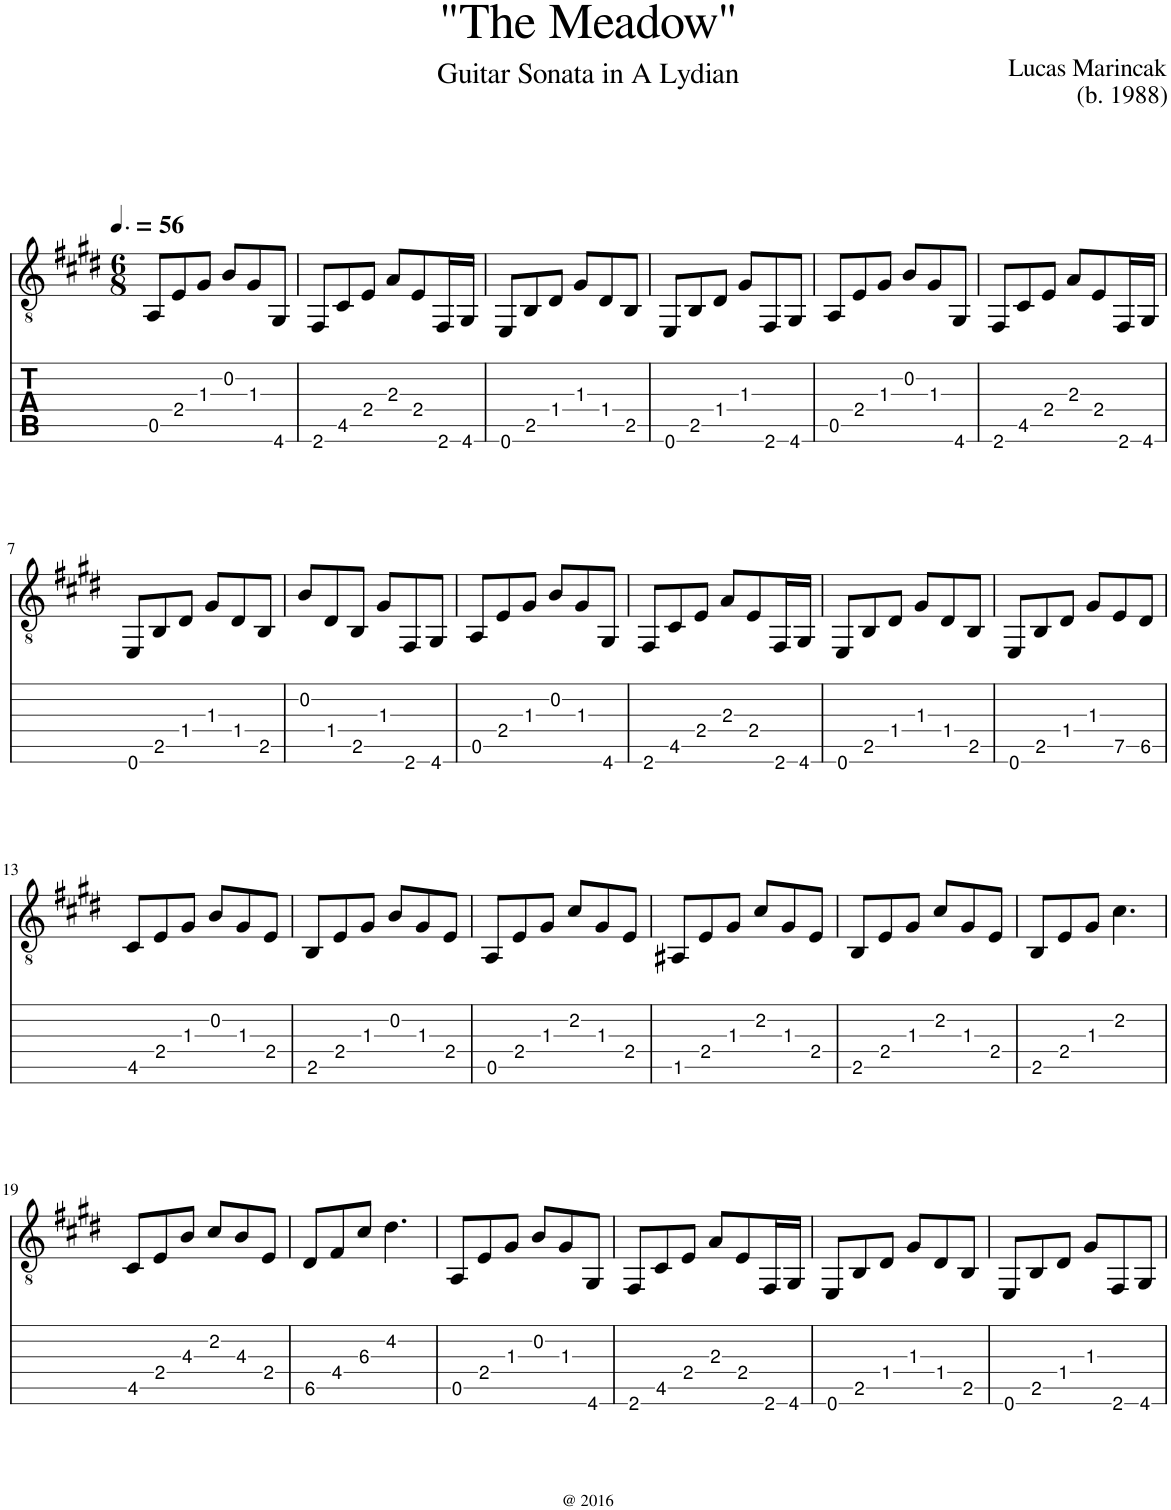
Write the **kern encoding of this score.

**kern	**kern
*part1	*part1
*staff2	*staff1
*I"Guitar	*
*I'Guit.	*
*stria6	*
*	*clefGv2
*k[f#c#g#d#]	*k[f#c#g#d#]
*M6/8	*M6/8
*MM84	*MM84
=1	=1
8AAL	8AA/L
8E	8E/
8G#J	8G#/J
8BL	8B/L
8G#	8G#/
8GG#J	8GG#/J
=2	=2
8FF#L	8FF#/L
8C#	8C#/
8EJ	8E/J
8AL	8A/L
8E	8E/
16FF#L	16FF#/L
16GG#JJ	16GG#/JJ
=3	=3
8EEL	8EE/L
8BB	8BB/
8D#J	8D#/J
8G#L	8G#/L
8D#	8D#/
8BBJ	8BB/J
=4	=4
8EEL	8EE/L
8BB	8BB/
8D#J	8D#/J
8G#L	8G#/L
8FF#	8FF#/
8GG#J	8GG#/J
=5	=5
8AAL	8AA/L
8E	8E/
8G#J	8G#/J
8BL	8B/L
8G#	8G#/
8GG#J	8GG#/J
=6	=6
8FF#L	8FF#/L
8C#	8C#/
8EJ	8E/J
8AL	8A/L
8E	8E/
16FF#L	16FF#/L
16GG#JJ	16GG#/JJ
!!LO:LB:g=z
=7	=7
8EEL	8EE/L
8BB	8BB/
8D#J	8D#/J
8G#L	8G#/L
8D#	8D#/
8BBJ	8BB/J
=8	=8
8BL	8B/L
8D#	8D#/
8BBJ	8BB/J
8G#L	8G#/L
8FF#	8FF#/
8GG#J	8GG#/J
=9	=9
8AAL	8AA/L
8E	8E/
8G#J	8G#/J
8BL	8B/L
8G#	8G#/
8GG#J	8GG#/J
=10	=10
8FF#L	8FF#/L
8C#	8C#/
8EJ	8E/J
8AL	8A/L
8E	8E/
16FF#L	16FF#/L
16GG#JJ	16GG#/JJ
=11	=11
8EEL	8EE/L
8BB	8BB/
8D#J	8D#/J
8G#L	8G#/L
8D#	8D#/
8BBJ	8BB/J
=12	=12
8EEL	8EE/L
8BB	8BB/
8D#J	8D#/J
8G#L	8G#/L
8E	8E/
8D#J	8D#/J
!!LO:LB:g=z
=13	=13
8C#L	8C#/L
8E	8E/
8G#J	8G#/J
8BL	8B/L
8G#	8G#/
8EJ	8E/J
=14	=14
8BBL	8BB/L
8E	8E/
8G#J	8G#/J
8BL	8B/L
8G#	8G#/
8EJ	8E/J
=15	=15
8AAL	8AA/L
8E	8E/
8G#J	8G#/J
8c#L	8c#/L
8G#	8G#/
8EJ	8E/J
=16	=16
8AA#L	8AA#X/L
8E	8E/
8G#J	8G#/J
8c#L	8c#/L
8G#	8G#/
8EJ	8E/J
=17	=17
8BBL	8BB/L
8E	8E/
8G#J	8G#/J
8c#L	8c#/L
8G#	8G#/
8EJ	8E/J
=18	=18
8BBL	8BB/L
8E	8E/
8G#J	8G#/J
4.c#	4.c#\
!!LO:LB:g=z
=19	=19
8C#L	8C#/L
8E	8E/
8BJ	8B/J
8c#L	8c#/L
8B	8B/
8EJ	8E/J
=20	=20
8D#L	8D#/L
8F#	8F#/
8c#J	8c#/J
4.d#	4.d#\
=21	=21
8AAL	8AA/L
8E	8E/
8G#J	8G#/J
8BL	8B/L
8G#	8G#/
8GG#J	8GG#/J
=22	=22
8FF#L	8FF#/L
8C#	8C#/
8EJ	8E/J
8AL	8A/L
8E	8E/
16FF#L	16FF#/L
16GG#JJ	16GG#/JJ
=23	=23
8EEL	8EE/L
8BB	8BB/
8D#J	8D#/J
8G#L	8G#/L
8D#	8D#/
8BBJ	8BB/J
=24	=24
8EEL	8EE/L
8BB	8BB/
8D#J	8D#/J
8G#L	8G#/L
8FF#	8FF#/
8GG#J	8GG#/J
=	=
*-	*-
